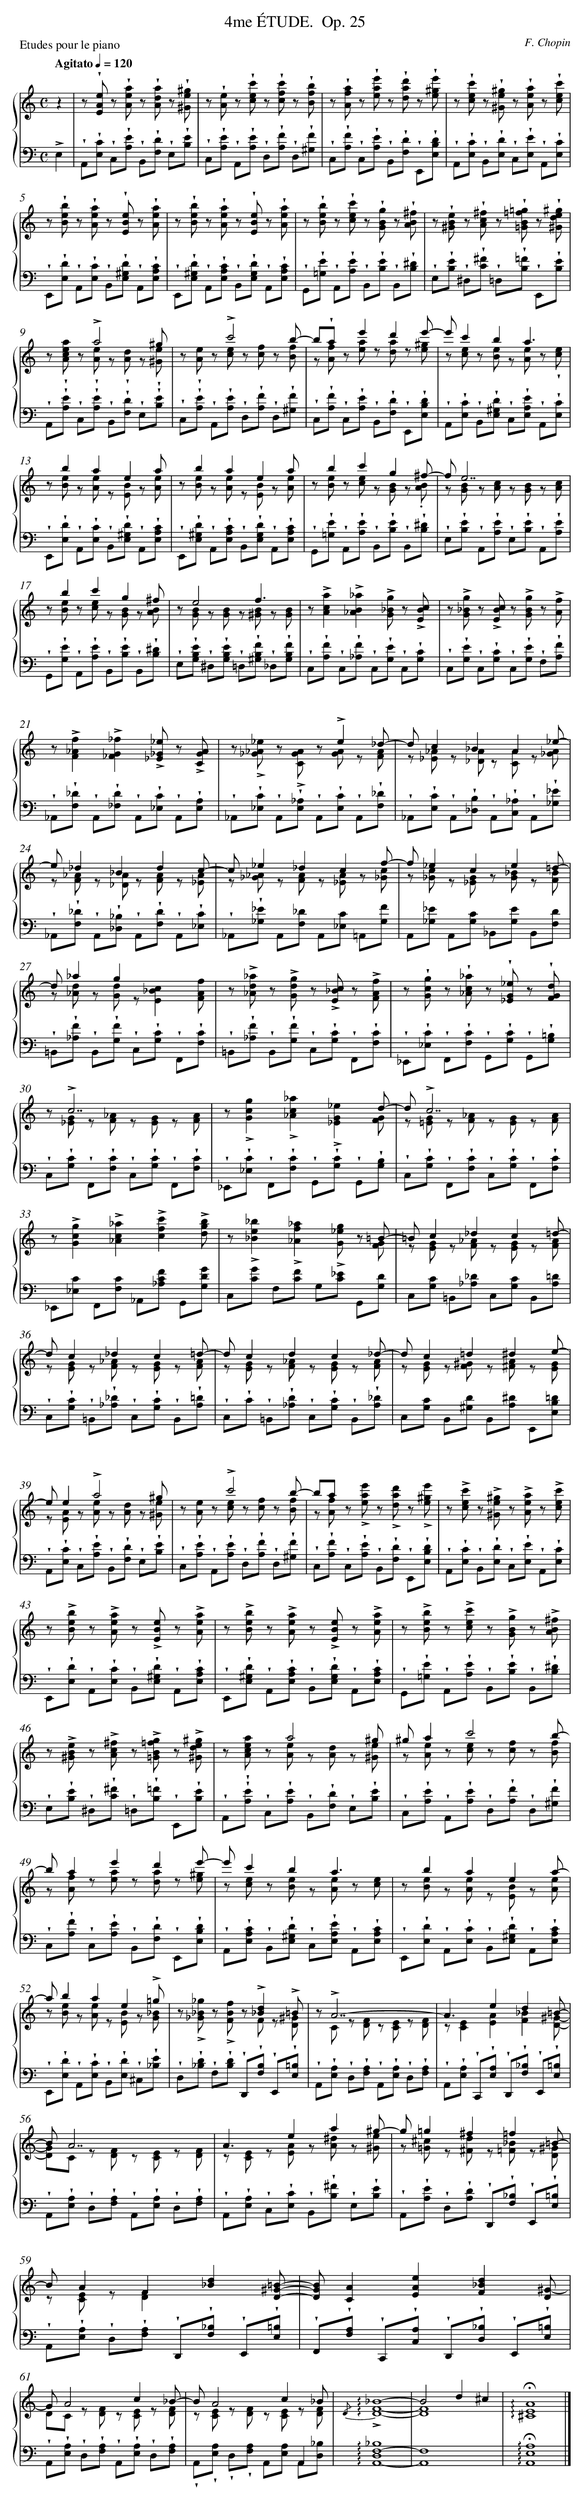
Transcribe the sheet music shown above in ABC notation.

X:1
T: 4me ÉTUDE.	 Op. 25
C: F. Chopin
L: 1/8
M: C
P: Etudes pour le piano
Q: "Agitato" 1/4=120
%%staves {1 2}
V: 1 clef=treble
V: 2 clef=bass
K: C
[V:1] z2 [I:setbarnb 1]|
[V:2] !accent!E,2 |
[V:1] z !wedge![EAe] z !wedge![Aea] z !wedge![Ada] z !wedge![^Ge^g] |
[V:2] !wedge!A,,!wedge![E,C] !wedge!C,!wedge![A,E] !wedge!B,,!wedge![F,D] !wedge!E,!wedge![B,E] |
[V:1] z !wedge![Ae] z !wedge![cec'] z !wedge![cfc'] z !wedge![Bfb] |
[V:2] !wedge!C,!wedge![A,E] !wedge!A,,!wedge![A,E] !wedge!D,!wedge![A,F] !wedge!D,!wedge![^G,F] |
[V:1] z !wedge![Afa] z !wedge![eae'] z !wedge![dad'] z !wedge![e^ge'] |
[V:2] !wedge!C,!wedge![A,F] !wedge!C,!wedge![A,E] !wedge!B,,!wedge![F,D] !wedge!E,,!wedge![E,B,D] |
[V:1] z !wedge![cec'] z !wedge![^Ge^g] z !wedge![Aea] z !wedge![cec'] |
[V:2] !wedge!A,,!wedge![E,C] !wedge!B,,!wedge![E,D] !wedge!C,!wedge![E,E] !wedge!A,,!wedge![E,C] |
[V:1] z !wedge![Beb] z !wedge![Aea] z !wedge![EBe] z !wedge![Aea] |
[V:2] !wedge!E,,!wedge![E,D] !wedge!A,,!wedge![E,C] !wedge!B,,!wedge![E,^G,D] !wedge!A,,!wedge![E,A,C] |
[V:1] z !wedge![Beb] z !wedge![Aea] z !wedge![EBe] z !wedge![Aea] |
[V:2] !wedge!E,,!wedge![E,^G,D] !wedge!A,,!wedge![E,A,C] !wedge!B,,!wedge![E,G,D] !wedge!A,,!wedge![E,A,C] |
[V:1] z !wedge![Beb] z !wedge![cec'] z !wedge![GBg] z !wedge![AB^f] |
[V:2] !wedge!G,,!wedge![=G,E] !wedge!A,,!wedge![A,E] !wedge!B,,!wedge![B,E] !wedge!B,,!wedge![B,^D] |
[V:1] z !wedge![^GBe] z !wedge![Ac^f] z !wedge![=GB=f=g] z !wedge![^Gde^g] |
[V:2] !wedge!E,!wedge![B,E] !wedge!^D,!wedge![C^F] !wedge!=D,!wedge![B,=F] !wedge!E,,!wedge![B,E] |
[V:1] x3!accent!a4^g & z !wedge![Acea] z !wedge![Ae] z !wedge![Ad] z !wedge![^Ge] |
[V:2] !wedge!A,,!wedge![A,E] !wedge!C,!wedge![A,E] !wedge!B,,!wedge![F,D] !wedge!E,!wedge![B,E] |
[V:1] x3!accent!c'4b- & z !wedge![Ae] z [ce] z [cf] z [Bf] |
[V:2] !wedge!C,!wedge![A,E] !wedge!A,,!wedge![A,E] !wedge!D,!wedge![A,F] !wedge!D,!wedge![^G,F] |
[V:1] b!wedge!a ze'2d'2e'- & z [Af] z [ea] z [da] z [e^g] |
[V:2] !wedge!C,!wedge![A,F] !wedge!C,!wedge![A,E] !wedge!B,,!wedge![F,D] !wedge!E,,!wedge![E,B,D] |
[V:1] e'c'2b2a3 & z [ce] z [Be] z [Ae] z !wedge![ce] |
[V:2] !wedge!A,,!wedge![E,C] !wedge!B,,!wedge![E,^G,D] !wedge!C,!wedge![E,A,E] !wedge!A,,!wedge![E,C] |
[V:1] xb2a2e2a & z [Be] z [Ae] z [EB] z [Ae] |
[V:2] !wedge!E,,!wedge![E,D] !wedge!A,,!wedge![E,C] !wedge!B,,!wedge![E,^G,D] !wedge!A,,!wedge![E,A,C] |
[V:1] xb2a2e2a & z [Be] z [Ae] z [EB] z [Ae] |
[V:2] !wedge!E,,!wedge![E,^G,D] !wedge!A,,!wedge![E,A,C] !wedge!B,,!wedge![E,G,D] !wedge!A,,!wedge![E,A,C] |
[V:1] xb2c'2g2^f- & z [Be] z [ce] z [GB] z .[AB] |
[V:2] !wedge!G,,!wedge![=G,E] !wedge!A,,!wedge![A,E] !wedge!B,,!wedge![B,E] !wedge!B,,!wedge![B,^D] |
[V:1] fe7 & z [GB] z [Ac] z [GB] z [Ac] |
[V:2] !wedge!E,!wedge![B,E] !wedge!A,,!wedge![A,E] !wedge!E,!wedge![B,E] !wedge!A,,!wedge![A,E] |
[V:1] xb2c'2g2^f & z [Be] z [ce] z [GB] z [AB] |
[V:2] !wedge!G,,!wedge![G,E] !wedge!A,,!wedge![A,E] !wedge!B,,!wedge![B,E] !wedge!B,,!wedge![B,^D] |
[V:1] xe4f3 & z [GB] z [GB] z [^GB] z [GB] |
[V:2] !wedge!E,!wedge![G,B,E] !wedge!^D,!wedge![G,B,E] !wedge!=D,!wedge![^G,B,F] !wedge!_D,!wedge![G,B,F] |
[V:1] z!accent![A2c2a2]!accent![_A2B2_a2]!accent![G_Bg] z !accent![EBc] |
[V:2] !wedge!C,!wedge![A,F] !wedge!C,!wedge![_A,F] !wedge!C,!wedge![G,E] !wedge!C,!wedge![G,C] |
[V:1] z !accent![G_Bg] z !accent![EBc] z !accent![GBg] z !accent![Af] |
[V:2] !wedge!C,!wedge![G,E] !wedge!C,!wedge![G,C] !wedge!C,!wedge![G,E] !wedge!F,!wedge![A,F] |
[V:1] z!accent![F2_A2f2]!accent![_F2G2_f2]!accent![_E_G_e] z !accent![CGA] |
[V:2] !wedge!_A,,!wedge![F,_D] !wedge!A,,!wedge![_F,D] !wedge!A,,!wedge![_E,C] !wedge!A,,!wedge![E,A,] |
[V:1] x4x!accent!e2_d- & z !accent![_G_A_e] z !accent![CGA] z [GA] z [FA] |
[V:2] !wedge!_A,,!wedge![_E,C] !wedge!A,,!wedge![E,_A,] !wedge!A,,!wedge![E,C] !wedge!A,,!wedge![F,_D] |
[V:1] dc2_B2A2_e- & z [_E_A] z [_DA] z [CA] z [_GA] |
[V:2] !wedge!_A,,!wedge![E,C] !wedge!A,,!wedge![_D,B,] !wedge!A,,!wedge![C,_A,] !wedge!A,,!wedge![_G,_E] |
[V:1] e_d2_B2d2c- & z [F_A] z [_DA] z [FA] z [_EA] |
[V:2] !wedge!_A,,!wedge![F,_D] !wedge!A,,!wedge![_D,_B,] !wedge!A,,!wedge![F,D] !wedge!A,,!wedge![_E,C] |
[V:1] c_e2_d2c2f- & z [_G_A] z [FA] z [_EA] z [_Gc] |
[V:2] !wedge!_A,,!wedge![_G,_E] A,,[F,_D] A,,[_E,C] =A,,[G,F] |
[V:1] f_e2c2e2=d- & z [_Gc] z [_EG] z [G_B] z [FB] |
[V:2] A,,[_G,_E] A,,[G,C] _B,,[G,E] B,,[F,D] |
[V:1] d_a2g2x3 & z [_Ad] z [Gd] z[E2_B2c2][FAf] |
[V:2] !wedge!=B,,!wedge![_A,F] !wedge!B,,!wedge![G,F] !wedge!C,!wedge![G,C] !wedge!F,,!wedge![F,C] |
[V:1] z !accent![_Ad_a] z !accent![Gdg] z !accent![E_Bc] z !accent![FAf] |
[V:2] !wedge!=B,,!wedge![_A,F] !wedge!B,,!wedge![G,F] !wedge!C,!wedge![G,C] !wedge!F,,!wedge![F,C] |
[V:1] z !wedge![Gcg] z !wedge![_Ac_a] z !wedge![_EG_e] z !wedge![FGd] |
[V:2] !wedge!_E,,!wedge![_E,C] !wedge!F,,!wedge![F,C] !wedge!G,,!wedge![G,C] !wedge!G,,!wedge![G,=B,] |
[V:1] z!accent!c7 & x [_EG] z [F_A] z [EG] z [FA] |
[V:2] !wedge!C,!wedge![G,C] !wedge!F,,!wedge![F,C] !wedge!C,!wedge![G,C] !wedge!F,,!wedge![F,C] |
[V:1] xx2x2x2d- & z!accent![G2c2g2]!accent![_A2c2_a2]!accent![_E2G2_e2][FG] |
[V:2] !wedge!_E,,!wedge![_E,C] !wedge!F,,!wedge![F,C] !wedge!G,,!wedge![G,C] !wedge!G,,!wedge![G,B,] |
[V:1] d!accent!c7 & z [=EG] z [F_A] z [EG] z [FA] |
[V:2] !wedge!C,!wedge![G,C] !wedge!F,,!wedge![F,C] !wedge!C,!wedge![G,C] !wedge!F,,!wedge![F,C] |
[V:1] z!accent![G2c2g2]!accent![_A2c2_a2]!accent![c2f2c'2]!accent![dgb] |
[V:2] _E,,[_E,C] F,,[F,C] _A,,[_A,CF] G,,[G,DG] |
[V:1] x7=B- & z!accent![_B2e2_b2]!accent![_A2f2_a2]!accent![G_eg] z [FG] |
[V:2] C,[CG] F,[CF] G,[C_E] G,,[G,D] |
[V:1] =Bc2_d2c2=d- & z [EG] z [F_A] z [EG] z [FA] |
[V:2] C,[G,C] =B,,[_A,_D] C,[G,C] B,,[A,=D] |
[V:1] dc2_d2c2=d- & z [EG] z [F_A] z [EG] z [FA] |
[V:2] !wedge!C,!wedge![G,C] !wedge!=B,,!wedge![_A,_D] !wedge!C,!wedge![G,C] !wedge!B,,!wedge![A,=D] |
[V:1] dc2d2c2_d- & z [EG] z [F_A] z [EG] z [FA] |
[V:2] !wedge!C,!wedge!C !wedge!=B,,!wedge![_A,D] !wedge!C,!wedge![G,C] !wedge!B,,!wedge![A,_D] |
[V:1] dc2=d2^d2e- & z [EG] z [F^G] z [^FA] z [EG] |
[V:2] C,[G,C] B,,[^G,D] B,,[A,^D] E,,[E,B,=D] |
[V:1] ee2!accent!a4^g & z [EA] z [Ae] z [Ad] z [^Ge] |
[V:2] !wedge!A,,!wedge![E,C] !wedge!C,!wedge![A,E] !wedge!B,,!wedge![F,D] !wedge!E,!wedge![B,E] |
[V:1] x3!accent!c'4b- & z [Ae] z [ce] z [cf] z [Bf] |
[V:2] !wedge!C,!wedge![A,E] !wedge!A,,!wedge![A,E] !wedge!D,!wedge![A,F] !wedge!D,!wedge![^G,F] |
[V:1] bax6 & z [Af] z !accent![eae'] z !accent![dad'] z !accent![e^ge'] |
[V:2] !wedge!C,!wedge![A,F] !wedge!C,!wedge![A,E] !wedge!B,,!wedge![F,D] !wedge!E,,!wedge![E,B,D] |
[V:1] z !accent![cec'] z !accent![^Ge^g] z !accent![Aea] z !accent![cec'] |
[V:2] !wedge!A,,!wedge![E,C] !wedge!B,,!wedge![E,D] !wedge!C,!wedge![E,E] !wedge!A,,!wedge![E,C] |
[V:1] z !accent![Beb] z !accent![Aea] z !accent![EBe] z !accent![Aea] |
[V:2] !wedge!E,,!wedge![E,D] !wedge!A,,!wedge![E,C] !wedge!B,,!wedge![E,^G,D] !wedge!A,,!wedge![E,A,C] |
[V:1] z !accent![Beb] z !accent![Aea] z !accent![EBe] z !accent![Aea] |
[V:2] !wedge!E,,!wedge![E,^G,D] !wedge!A,,!wedge![E,A,C] !wedge!B,,!wedge![E,G,D] !wedge!A,,!wedge![E,A,C] |
[V:1] z !accent![Beb] z !accent![cec'] z !accent![GBg] z !accent![AB^f] |
[V:2] !wedge!G,,!wedge![=G,E] !wedge!A,,!wedge![A,E] !wedge!B,,!wedge![B,E] !wedge!B,,!wedge![B,^D] |
[V:1] z !accent![^GBe] z !accent![Ac^f] z !accent![=GB=fg] z !accent![^Gde^g] |
[V:2] !wedge!E,!wedge![B,E] !wedge!^D,!wedge![C^F] !wedge!=D,!wedge![B,=F] !wedge!E,,!wedge![B,E] |
[V:1] x3a4^g & z !wedge![Acea] z [Ae] z [Ad] z [^Ge] |
[V:2] !wedge!A,,!wedge![A,E] !wedge!C,!wedge![A,E] !wedge!B,,!wedge![F,D] !wedge!E,!wedge![B,E] |
[V:1] ^ga2c'4b- & z [Ae] z [ce] z [cf] z [Bf] |
[V:2] !wedge!C,!wedge![A,E] !wedge!A,,!wedge![A,E] !wedge!D,!wedge![A,F] !wedge!D,!wedge![^G,F] |
[V:1] ba2e'2d'2e'- & z [Af] z [ea] z [da] z [e^g] |
[V:2] !wedge!C,!wedge![A,F] !wedge!C,!wedge![A,E] !wedge!B,,!wedge![F,D] !wedge!E,,!wedge![E,B,D] |
[V:1] e'c'2b2a3 & z [ce] z [Be] z [Ae] z [ce] |
[V:2] !wedge!A,,!wedge![E,A,C] !wedge!B,,!wedge![E,^G,D] !wedge!C,!wedge![E,A,E] !wedge!A,,!wedge![E,A,C] |
[V:1] xb2a2e2a- & z [Be] z [Ae] z [EB] z [Ae] |
[V:2] !wedge!E,,!wedge![E,D] !wedge!A,,!wedge![E,C] !wedge!B,,!wedge![E,^G,D] !wedge!A,,!wedge![E,A,C] |
[V:1] ab2a2e2!accent!=g & z [Be] z [Ae] z [EB] z [G_B] |
[V:2] !wedge!E,,!wedge![E,D] !wedge!A,,!wedge![E,C] !wedge!B,,!wedge![E,D] !wedge!^C,!wedge![_B,E] |
[V:1] x4x!accent![d2_B2]!accent!=B & z !accent![_G_B_g] z !accent![FBf] z F z [D^G] |
[V:2] !wedge!D,!wedge![_B,D] !wedge!F,!wedge![B,D] !wedge!D,,!wedge![F,B,] !wedge!E,,!wedge![E,=B,] |
[V:1] z!accent!A7- & x C z [DF] z [CE] z [DF] |
[V:2] !wedge!A,,!wedge![E,A,] !wedge!D,!wedge![F,A,] !wedge!A,,!wedge![E,A,] !wedge!D,!wedge![F,A,] |
[V:1] A3e2d2=B- & z[C2E2][E2A2][F2_B2][D^G]- |
[V:2] !wedge!A,,!wedge![E,A,] !wedge!C,,!wedge![E,A,] !wedge!D,,!wedge![F,_B,] !wedge!E,,!wedge![E,=B,] |
[V:1] BA7 & [DG]C z [DF] z [CE] z [DF] |
[V:2] !wedge!A,,!wedge![E,A,] !wedge!D,!wedge![F,A,] !wedge!A,,!wedge![E,A,] !wedge!D,!wedge![F,A,] |
[V:1] A3e2a2^g- & z [CE] z [EA] z [A^d] z [^Ge] |
[V:2] !wedge!A,,!wedge![E,A,] !wedge!C,!wedge![E,C] !wedge!B,,!wedge![B,^F] !wedge!E,!wedge![B,E] |
[V:1] g=g2^f2=f2=B- & z [=G^c] z [^Fd] z [=F_B] z [D^G] |
[V:2] !wedge!A,,!wedge![A,E] !wedge!D,!wedge![A,D] !wedge!D,,!wedge![F,_B,] !wedge!E,,!wedge![E,=B,] |
[V:1] BA2F2[_B2d2][D^G=B]- & z [CE] z[D2F2]x3 |
[V:2] !wedge!A,,!wedge![E,A,] !wedge!D,!wedge![F,A,] !wedge!D,,!wedge![F,_B,] !wedge!E,,!wedge![E,=B,] |
[V:1] [DGB][C2A2][E2A2e2][F2_B2d2][D^G-] |
[V:2] !wedge!F,,!wedge![F,A,] !wedge!C,,!wedge![C,A,] !wedge!D,,!wedge![D,_B,] !wedge!E,,!wedge![E,=B,] |
[V:1] GA4c2_B- & DC z [DF] z [CE] z [DF] |
[V:2] !wedge!A,,!wedge![E,A,] !wedge!D,!wedge![F,A,] !wedge!A,,!wedge![E,A,] !wedge!D,!wedge![F,A,] |
[V:1] BA4c2_B & z [CE] z [DF] z [CE] z [DF] |
[V:2] x6A,,2 & !wedge!A,,!wedge![E,A,] !wedge!D,!wedge![F,A,] A,,[E,A,] A,,[D,_B,] |
[V:1] {/D}!accent!!arpeggio![D8F8_B8]- |
[V:2] !arpeggio![A,,8-D,8F,8-_B,8] |
[V:1] B4d2^c2 & [D8F8] |
[V:2] [A,,8F,8] |
[V:1] !fermata!!arpeggio![^C8E8A8] |]
[V:2] !fermata!!arpeggio![A,,8E,8A,8] |]
